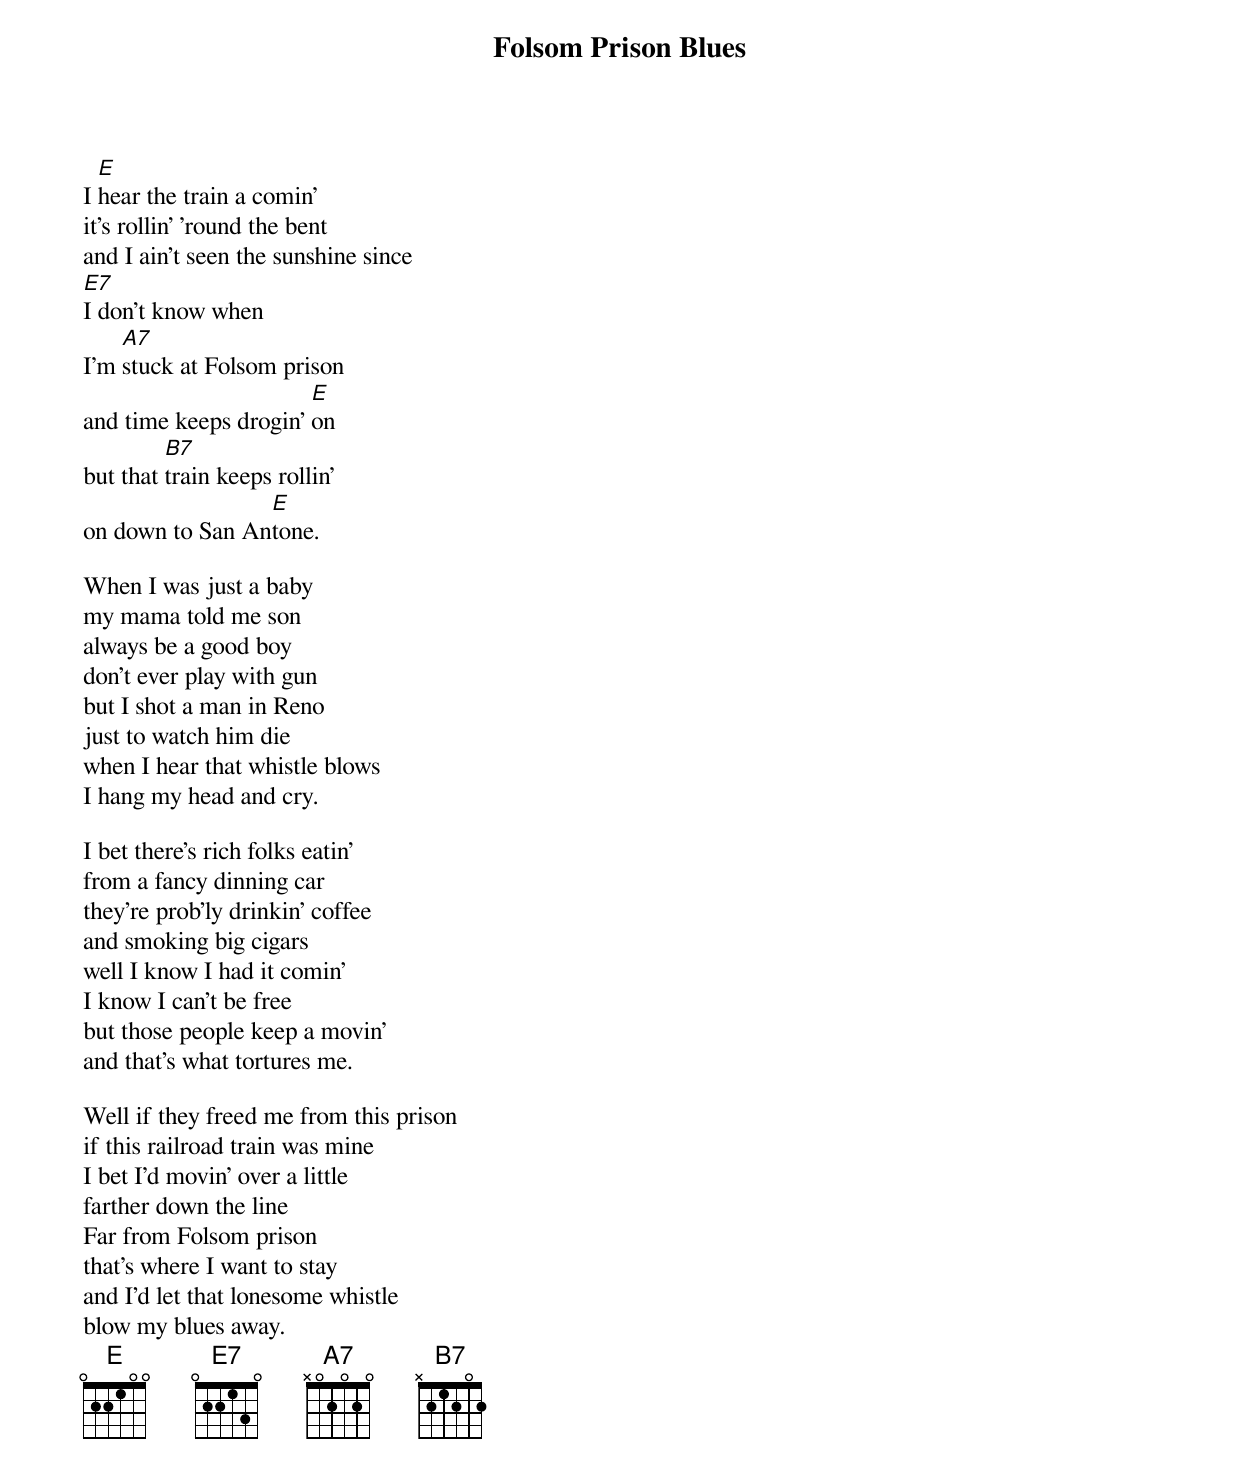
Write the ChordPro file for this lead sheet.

{title: Folsom Prison Blues}
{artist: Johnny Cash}
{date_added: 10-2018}
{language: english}
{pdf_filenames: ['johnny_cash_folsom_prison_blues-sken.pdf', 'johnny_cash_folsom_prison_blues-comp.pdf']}
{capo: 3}
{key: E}
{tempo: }
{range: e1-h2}
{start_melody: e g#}
{start_of_verse}
I [E]hear the train a comin'
it's rollin' 'round the bent
and I ain't seen the sunshine since
[E7]I don't know when
I'm [A7]stuck at Folsom prison
and time keeps drogin' [E]on
but that [B7]train keeps rollin'
on down to San An[E]tone.
{end_of_verse}

{start_of_verse}
When I was just a baby
my mama told me son
always be a good boy
don't ever play with gun
but I shot a man in Reno
just to watch him die
when I hear that whistle blows
I hang my head and cry.
{end_of_verse}

{start_of_verse}
I bet there's rich folks eatin'
from a fancy dinning car
they're prob'ly drinkin' coffee
and smoking big cigars
well I know I had it comin'
I know I can't be free
but those people keep a movin'
and that's what tortures me.
{end_of_verse}

{start_of_verse}
Well if they freed me from this prison
if this railroad train was mine
I bet I'd movin' over a little
farther down the line
Far from Folsom prison
that's where I want to stay
and I'd let that lonesome whistle
blow my blues away.
{end_of_verse}
